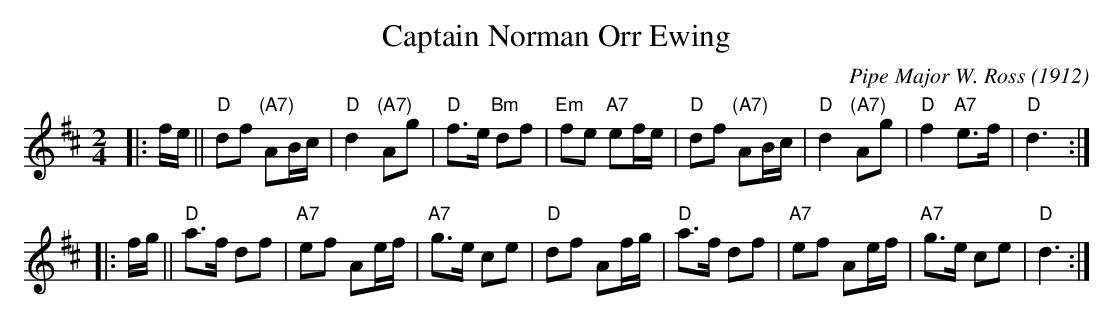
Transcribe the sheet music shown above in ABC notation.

X:1
T: Captain Norman Orr Ewing
C: Pipe Major W. Ross (1912)
M: 2/4
L: 1/8
K: D
|: f/e/ || "D"df "(A7)"AB/c/ | "D"d2 "(A7)"Ag | "D"f>e "Bm"df | "Em"fe "A7"ef/e/ \
| "D"df "(A7)"AB/c/ | "D"d2 "(A7)"Ag | "D"f2 "A7"e>f | "D"d3 :|
|: f/g/ || "D"a>f df | "A7"ef Ae/f/ | "A7"g>e ce | "D"df Af/g/ \
| "D"a>f df | "A7"ef Ae/f/ | "A7"g>e ce | "D"d3 :|
